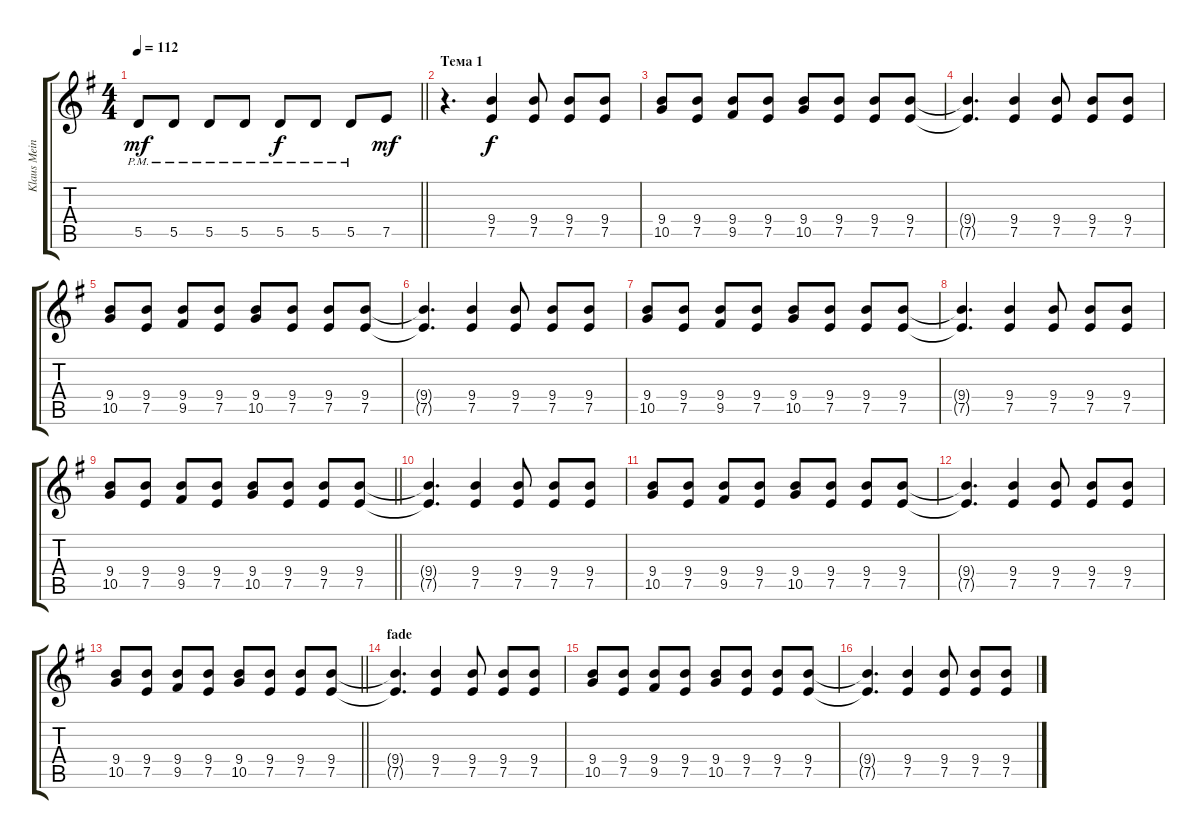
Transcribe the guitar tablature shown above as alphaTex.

\track ("Klaus Meine" "Klaus Mein") {instrument overdrivenguitar}
\staff {score tabs}
\tuning (E4 B3 G3 D3 A2 E2) {hide}
\ts (4 4)
\tempo 112
\clef g2
\barLineRight lightlight
\ks eminor
5.5{pm}.8{dy mf} 5.5{pm}.8 5.5{pm}.8 5.5{pm}.8 5.5{pm}.8{dy f} 5.5{pm}.8 5.5{pm}.8 7.5.8{dy mf} |
\section ("" "Тема 1")
r.4{d} (9.4 7.5).4{dy f} (9.4 7.5).8 (9.4 7.5).8 (9.4 7.5).8 |
(9.4 10.5).8 (9.4 7.5).8 (9.4 9.5).8 (9.4 7.5).8 (9.4 10.5).8 (9.4 7.5).8 (9.4 7.5).8 (9.4 7.5).8 |
(9.4{t} 7.5{t}).4{d} (9.4 7.5).4 (9.4 7.5).8 (9.4 7.5).8 (9.4 7.5).8 |
(9.4 10.5).8 (9.4 7.5).8 (9.4 9.5).8 (9.4 7.5).8 (9.4 10.5).8 (9.4 7.5).8 (9.4 7.5).8 (9.4 7.5).8 |
(9.4{t} 7.5{t}).4{d} (9.4 7.5).4 (9.4 7.5).8 (9.4 7.5).8 (9.4 7.5).8 |
(9.4 10.5).8 (9.4 7.5).8 (9.4 9.5).8 (9.4 7.5).8 (9.4 10.5).8 (9.4 7.5).8 (9.4 7.5).8 (9.4 7.5).8 |
(9.4{t} 7.5{t}).4{d} (9.4 7.5).4 (9.4 7.5).8 (9.4 7.5).8 (9.4 7.5).8 |
\barLineRight lightlight
(9.4 10.5).8 (9.4 7.5).8 (9.4 9.5).8 (9.4 7.5).8 (9.4 10.5).8 (9.4 7.5).8 (9.4 7.5).8 (9.4 7.5).8 |
(9.4{t} 7.5{t}).4{d} (9.4 7.5).4 (9.4 7.5).8 (9.4 7.5).8 (9.4 7.5).8 |
(9.4 10.5).8 (9.4 7.5).8 (9.4 9.5).8 (9.4 7.5).8 (9.4 10.5).8 (9.4 7.5).8 (9.4 7.5).8 (9.4 7.5).8 |
(9.4{t} 7.5{t}).4{d} (9.4 7.5).4 (9.4 7.5).8 (9.4 7.5).8 (9.4 7.5).8 |
\barLineRight lightlight
(9.4 10.5).8 (9.4 7.5).8 (9.4 9.5).8 (9.4 7.5).8 (9.4 10.5).8 (9.4 7.5).8 (9.4 7.5).8 (9.4 7.5).8 |
\section ("" "fade")
(9.4{t} 7.5{t}).4{d} (9.4 7.5).4 (9.4 7.5).8 (9.4 7.5).8 (9.4 7.5).8 |
(9.4 10.5).8 (9.4 7.5).8 (9.4 9.5).8 (9.4 7.5).8 (9.4 10.5).8 (9.4 7.5).8 (9.4 7.5).8 (9.4 7.5).8 |
(9.4{t} 7.5{t}).4{d} (9.4 7.5).4 (9.4 7.5).8 (9.4 7.5).8 (9.4 7.5).8
